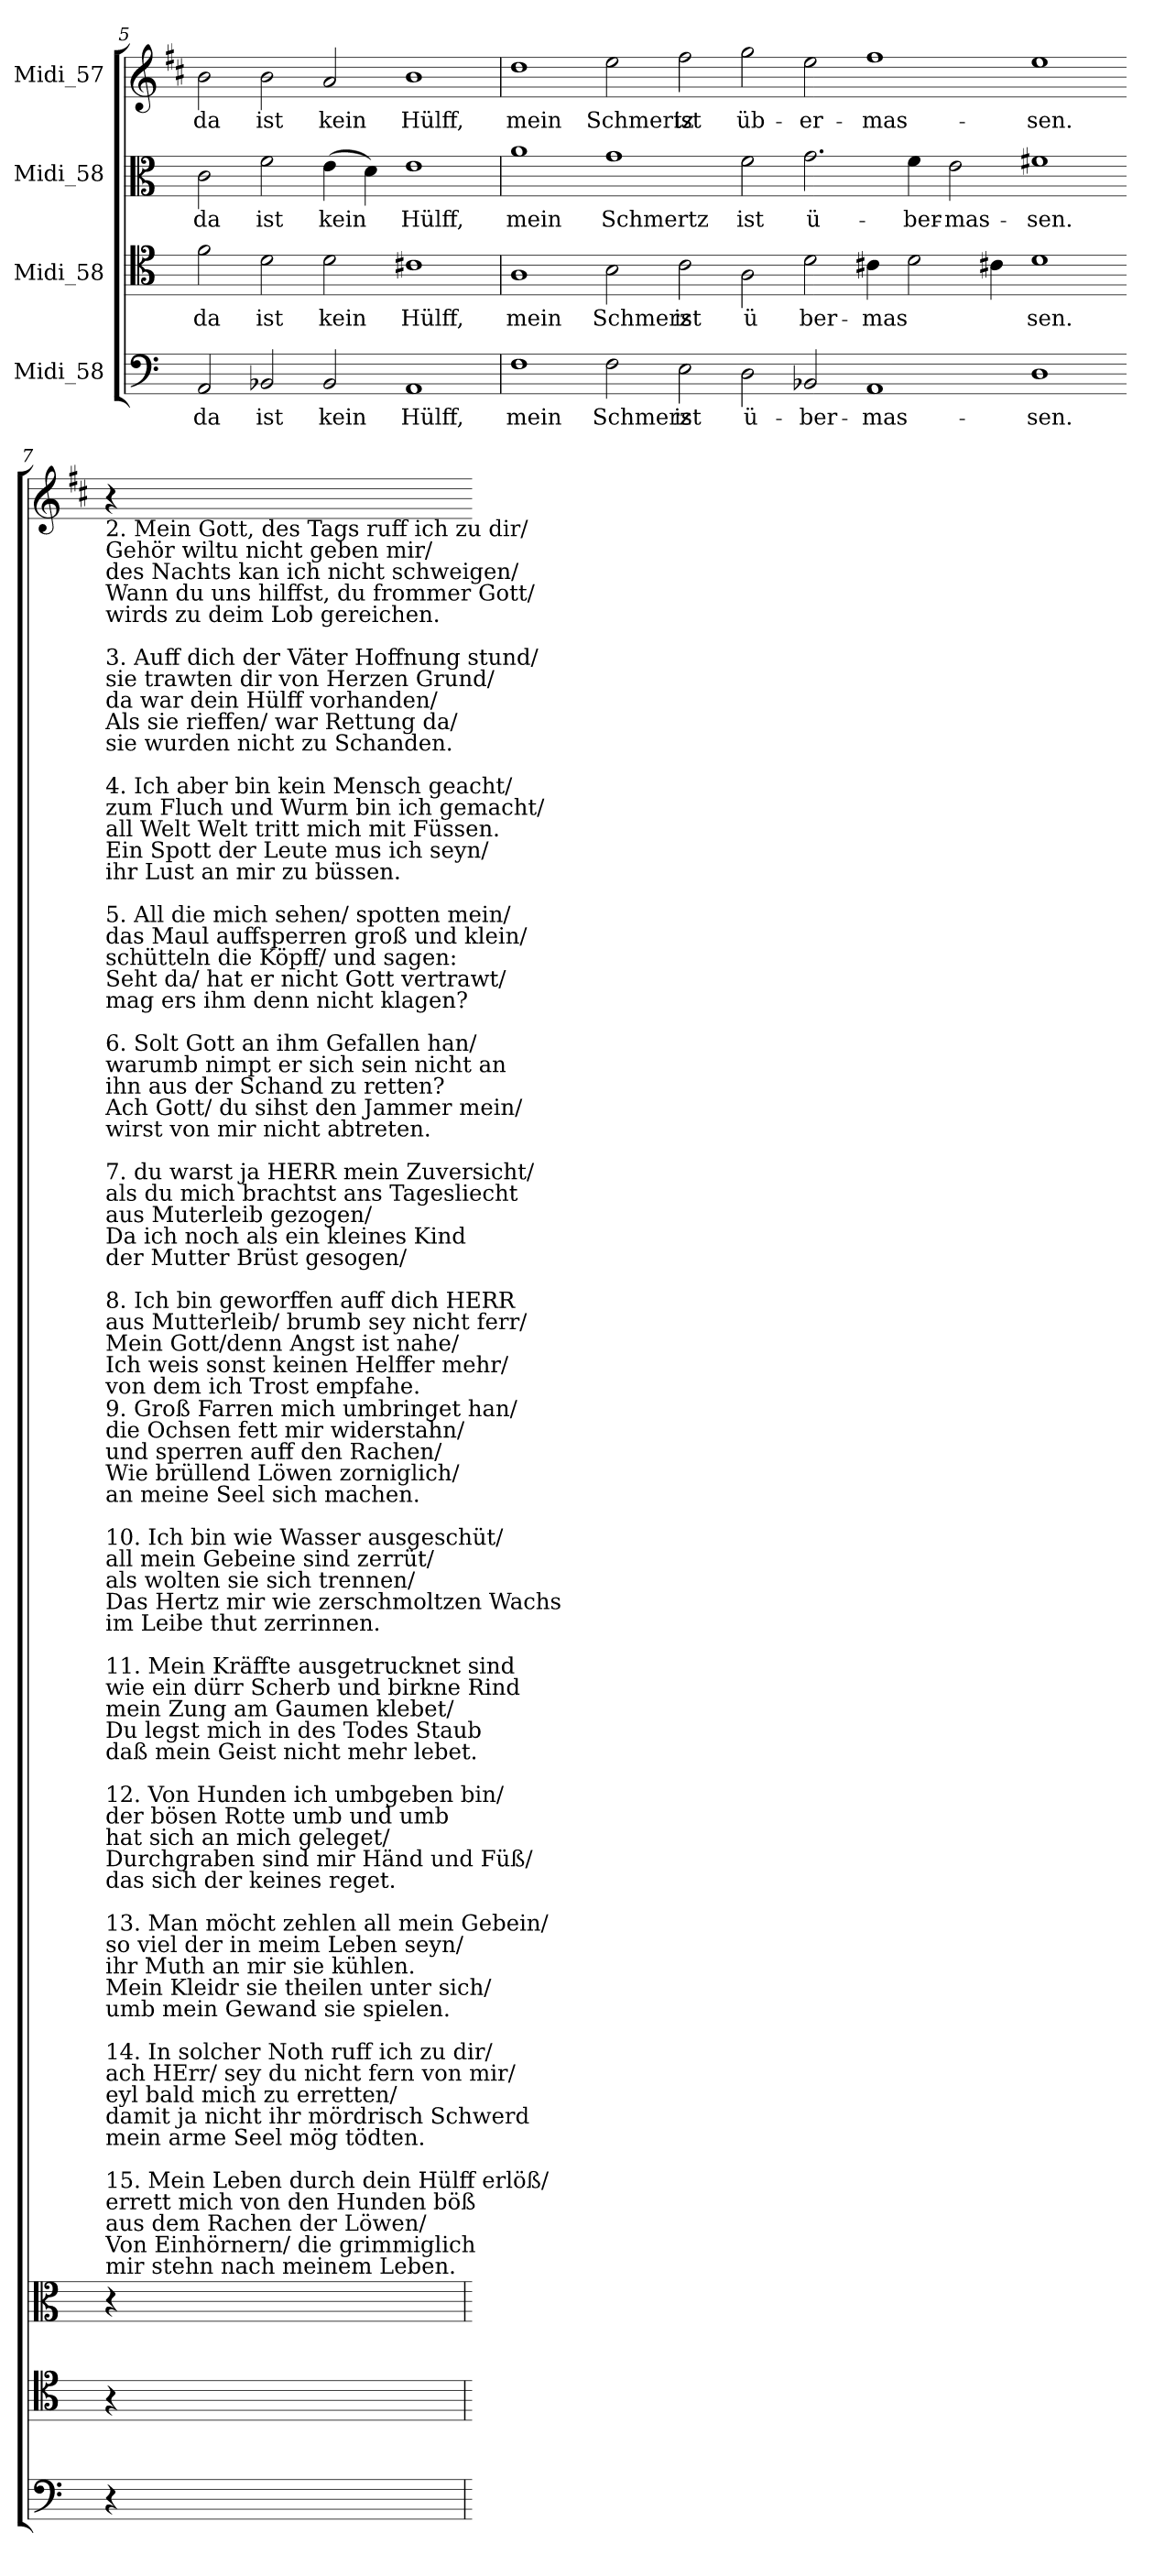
**kern	**text	**kern	**text	**kern	**text	**kern	**text
*part4	*part4	*part3	*part3	*part2	*part2	*part1	*part1
*staff4	*staff4	*staff3	*staff3	*staff2	*staff2	*staff1	*staff1
*I"Midi_58	*	*I"Midi_58	*	*I"Midi_58	*	*I"Midi_57	*
!!LO:LB:g=z
*clefF4	*	*clefC4	*	*clefC3	*	*clefG2	*
*	*	*	*	*	*	*ITrd1c2	*
*k[]	*	*k[]	*	*k[]	*	*k[]	*
*C:	*	*C:	*	*C:	*	*C:	*
=5	=5	=5	=5	=5	=5	=5	=5
!	!LO:LY:b	!	!LO:LY:b	!	!LO:LY:b	!	!LO:LY:b
2AA	da	2f	da	2c	da	2a	da
!	!LO:LY:b	!	!LO:LY:b	!	!LO:LY:b	!	!LO:LY:b
2BB-X	ist	2d	ist	2f	ist	2a	ist
!	!LO:LY:b	!	!LO:LY:b	!	!LO:LY:b	!	!LO:LY:b
2BB-	kein	2d	kein	(>4e	kein	2g	kein
.	.	.	.	4d)	.	.	.
!	!LO:LY:b	!	!LO:LY:b	!	!LO:LY:b	!	!LO:LY:b
1AA	Hülff,	1c#X	Hülff,	1e	Hülff,	1a	Hülff,
=6	=6	=6	=6	=6	=6	=6	=6
!	!LO:LY:b	!	!LO:LY:b	!	!LO:LY:b	!	!LO:LY:b
1F	mein	1A	mein	1a	mein	1cc	mein
!	!LO:LY:b	!	!LO:LY:b	!	!LO:LY:b	!	!LO:LY:b
2F	Schmerz	2B	Schmerz	1g	Schmertz	2dd	Schmertz
!	!LO:LY:b	!	!LO:LY:b	!	!	!	!LO:LY:b
2E	ist	2c	ist	.	.	2ee	ist
!	!LO:LY:b	!	!LO:LY:b	!	!LO:LY:b	!	!LO:LY:b
2D	ü-	2A	ü	2f	ist	2ff	üb-
!	!LO:LY:b	!	!LO:LY:b	!	!LO:LY:b	!	!LO:LY:b
2BB-X	-ber-	2d	ber-	2.g	ü-	2dd	-er-
!	!LO:LY:b	!	!LO:LY:b	!	!	!	!LO:LY:b
1AA	-mas-	4c#X	-mas	.	.	1ee	-mas-
!	!	!	!	!	!LO:LY:b	!	!
.	.	2d	.	4f	-ber-	.	.
!	!	!	!	!	!LO:LY:b	!	!
.	.	.	.	2e	-mas-	.	.
.	.	4c#X	.	.	.	.	.
!	!LO:LY:b	!	!LO:LY:b	!	!LO:LY:b	!	!LO:LY:b
1D	-sen.	1d	sen.	1f#X	-sen.	1dd	-sen.
!!LO:LB:g=z
=7-	=7-	=7-	=7-	=7-	=7-	=7-	=7-
!	!	!	!	!	!	!LO:TX:b:t=2. Mein Gott, des Tags ruff ich zu dir/\nGehör wiltu nicht geben mir/\ndes Nachts kan ich nicht schweigen/\nWann du uns hilffst, du frommer Gott/\nwirds zu deim Lob gereichen.\n\n3. Auff dich der Väter Hoffnung stund/\nsie trawten dir von Herzen Grund/\nda war dein Hülff vorhanden/\nAls sie rieffen/ war Rettung da/\nsie wurden nicht zu Schanden.\n\n4. Ich aber bin kein Mensch geacht/\nzum Fluch und Wurm bin ich gemacht/\nall Welt Welt tritt mich mit Füssen.\nEin Spott der Leute mus ich seyn/\nihr Lust an mir zu büssen.\n\n5. All die mich sehen/ spotten mein/\ndas Maul auffsperren groß und klein/\nschütteln die Köpff/ und sagen&colon;\nSeht da/ hat er nicht Gott vertrawt/\nmag ers ihm denn nicht klagen?\n\n6. Solt Gott an ihm Gefallen han/\nwarumb nimpt er sich sein nicht an\nihn aus der Schand zu retten?\nAch Gott/ du sihst den Jammer mein/\nwirst von mir nicht abtreten.\n\n7. du warst ja HERR mein Zuversicht/\nals du mich brachtst ans Tagesliecht\naus Muterleib gezogen/\nDa ich noch als ein kleines Kind\nder Mutter Brüst gesogen/\n\n8. Ich bin geworffen auff dich HERR\naus Mutterleib/ brumb sey nicht ferr/\nMein Gott/denn Angst ist nahe/\nIch weis sonst keinen Helffer mehr/\nvon dem ich Trost empfahe.	!
!	!	!	!	!	!	!LO:TX:b:t=9. Groß Farren mich umbringet han/\ndie Ochsen fett mir widerstahn/\nund sperren auff den Rachen/\nWie brüllend Löwen zorniglich/\nan meine Seel sich machen.\n\n10. Ich bin wie Wasser ausgeschüt/\nall mein Gebeine sind zerrüt/\nals wolten sie sich trennen/\nDas Hertz mir wie zerschmoltzen Wachs\nim Leibe thut zerrinnen.\n\n11. Mein Kräffte ausgetrucknet sind\nwie ein dürr Scherb und birkne Rind\nmein Zung am Gaumen klebet/\nDu legst mich in des Todes Staub\ndaß mein Geist nicht mehr lebet.\n\n12. Von Hunden ich umbgeben bin/\nder bösen Rotte umb und umb\nhat sich an mich geleget/\nDurchgraben sind mir Händ und Füß/\ndas sich der keines reget.\n\n13. Man möcht zehlen all mein Gebein/\nso viel der in meim Leben seyn/\nihr Muth an mir sie kühlen.\nMein Kleidr sie theilen unter sich/\numb mein Gewand sie spielen.\n\n14. In solcher Noth ruff ich zu dir/\nach HErr/ sey du nicht fern von mir/\neyl bald mich zu erretten/\ndamit ja nicht ihr mördrisch Schwerd\nmein arme Seel mög tödten.\n\n15. Mein Leben durch dein Hülff erlöß/\nerrett mich von den Hunden böß\naus dem Rachen der Löwen/\nVon Einhörnern/ die grimmiglich\nmir stehn nach meinem Leben.	!
4r	.	4r	.	4r	.	4r	.
=	=-	=	=-	=	=-	=-	=-
*-	*-	*-	*-	*-	*-	*-	*-
